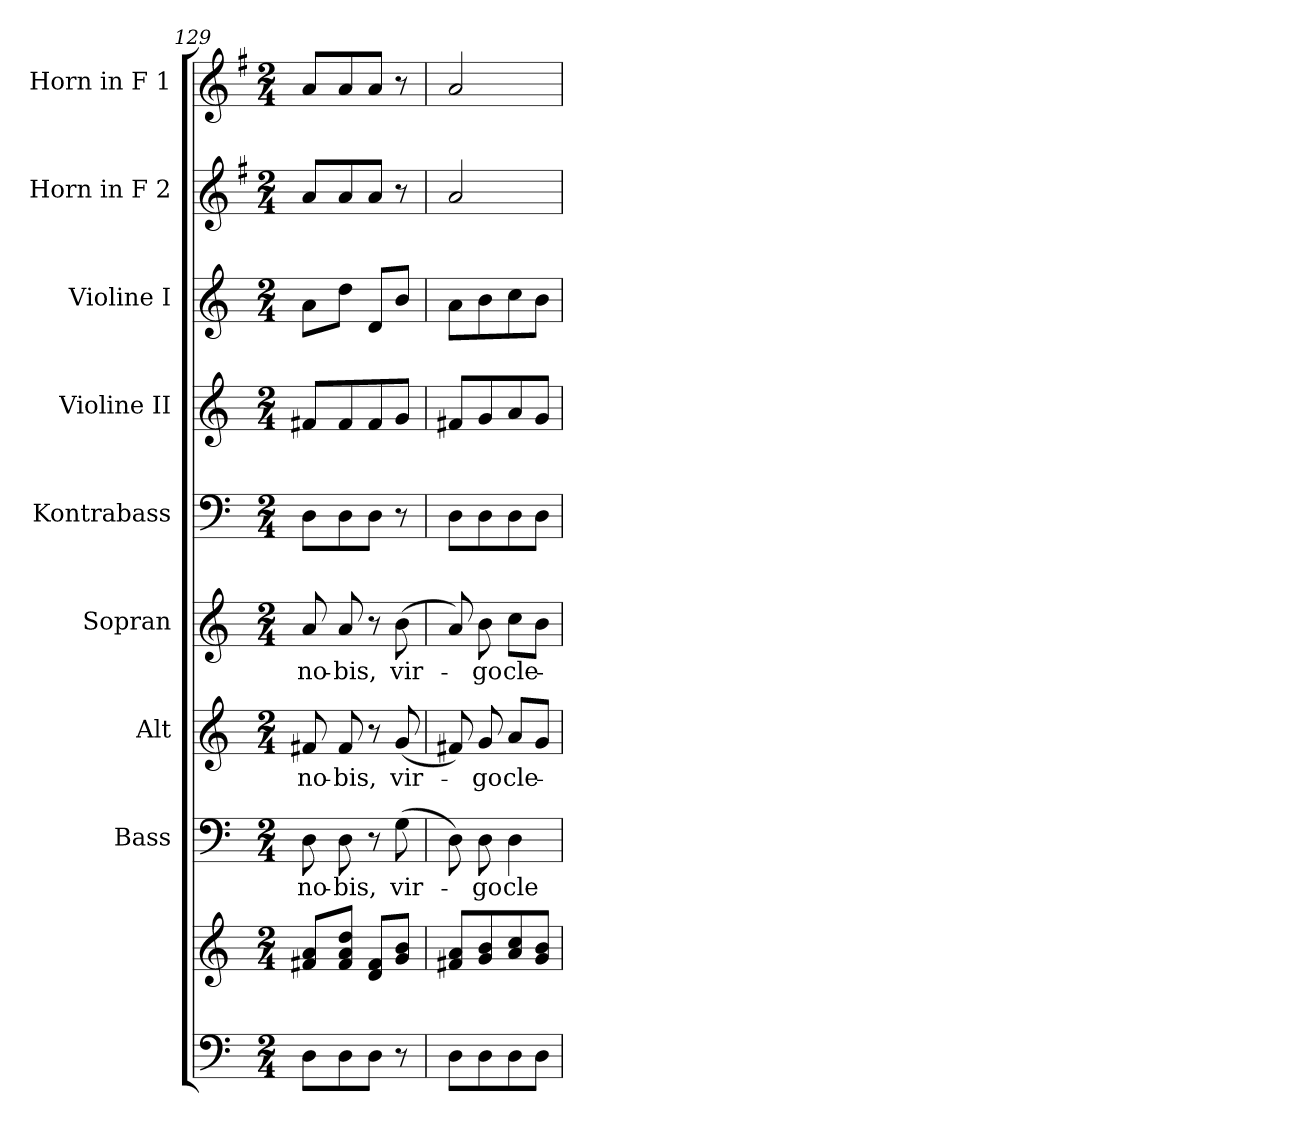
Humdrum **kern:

**kern	**kern	**kern	**text	**kern	**text	**kern	**text	**kern	**kern	**kern	**kern	**kern
*part9	*part9	*part8	*part8	*part7	*part7	*part6	*part6	*part5	*part4	*part3	*part2	*part1
*staff10	*staff9	*staff8	*staff8	*staff7	*staff7	*staff6	*staff6	*staff5	*staff4	*staff3	*staff2	*staff1
*	*	*I"Bass	*	*I"Alt	*	*I"Sopran	*	*I"Kontrabass	*I"Violine II	*I"Violine I	*I"Horn in F 2	*I"Horn in F 1
*	*	*I'B.	*	*I'A.	*	*I'S.	*	*I'Kb.	*I'Vl. II	*I'Vl. I	*I'Hrn. 2	*I'Hrn. 1
!!LO:PB:g=z
*clefF4	*clefG2	*clefF4	*	*clefG2	*	*clefG2	*	*clefF4	*clefG2	*clefG2	*clefG2	*clefG2
*	*	*	*	*	*	*	*	*ITrd7c12	*	*	*ITrd4c7	*ITrd4c7
*k[]	*k[]	*k[]	*	*k[]	*	*k[]	*	*k[]	*k[]	*k[]	*k[]	*k[]
*C:	*C:	*C:	*	*C:	*	*C:	*	*C:	*C:	*C:	*C:	*C:
*M2/4	*M2/4	*M2/4	*	*M2/4	*	*M2/4	*	*M2/4	*M2/4	*M2/4	*M2/4	*M2/4
=129	=129	=129	=129	=129	=129	=129	=129	=129	=129	=129	=129	=129
!	!	!	!LO:LY:b	!	!LO:LY:b	!	!LO:LY:b	!	!	!	!	!
8D\L	8f#X/ 8a/L	8D\	no-	8f#X/	no-	8a/	no-	8DD\L	8f#X/L	8a\L	8d/L	8d/L
!	!	!	!LO:LY:b	!	!LO:LY:b	!	!LO:LY:b	!	!	!	!	!
8D\	8f#/ 8a/ 8dd/J	8D\	-bis,	8f#/	-bis,	8a/	-bis,	8DD\	8f#/	8dd\J	8d/	8d/
8D\J	8d/ 8f#/L	8r	.	8r	.	8r	.	8DD\J	8f#/	8d/L	8d/J	8d/J
!	!	!	!LO:LY:b	!	!LO:LY:b	!	!LO:LY:b	!	!	!	!	!
8r	8g/ 8b/J	(>8G\	vir-	(<8g/	vir-	(>8b\	vir-	8r	8g/J	8b/J	8r	8r
=130	=130	=130	=130	=130	=130	=130	=130	=130	=130	=130	=130	=130
8D\L	8f#X/ 8a/L	8D\)	.	8f#X/)	.	8a/)	.	8DD\L	8f#X/L	8a\L	2d/	2d/
!	!	!	!LO:LY:b	!	!LO:LY:b	!	!LO:LY:b	!	!	!	!	!
8D\	8g/ 8b/	8D\	-go	8g/	-go	8b\	-go	8DD\	8g/	8b\	.	.
!	!	!	!LO:LY:b	!	!LO:LY:b	!	!LO:LY:b	!	!	!	!	!
8D\	8a/ 8cc/	4D\	cle-	8a/L	cle-	8cc\L	cle-	8DD\	8a/	8cc\	.	.
8D\J	8g/ 8b/J	.	.	8g/J	.	8b\J	.	8DD\J	8g/J	8b\J	.	.
=	=	=	=	=	=	=	=	=	=	=	=	=
*-	*-	*-	*-	*-	*-	*-	*-	*-	*-	*-	*-	*-
